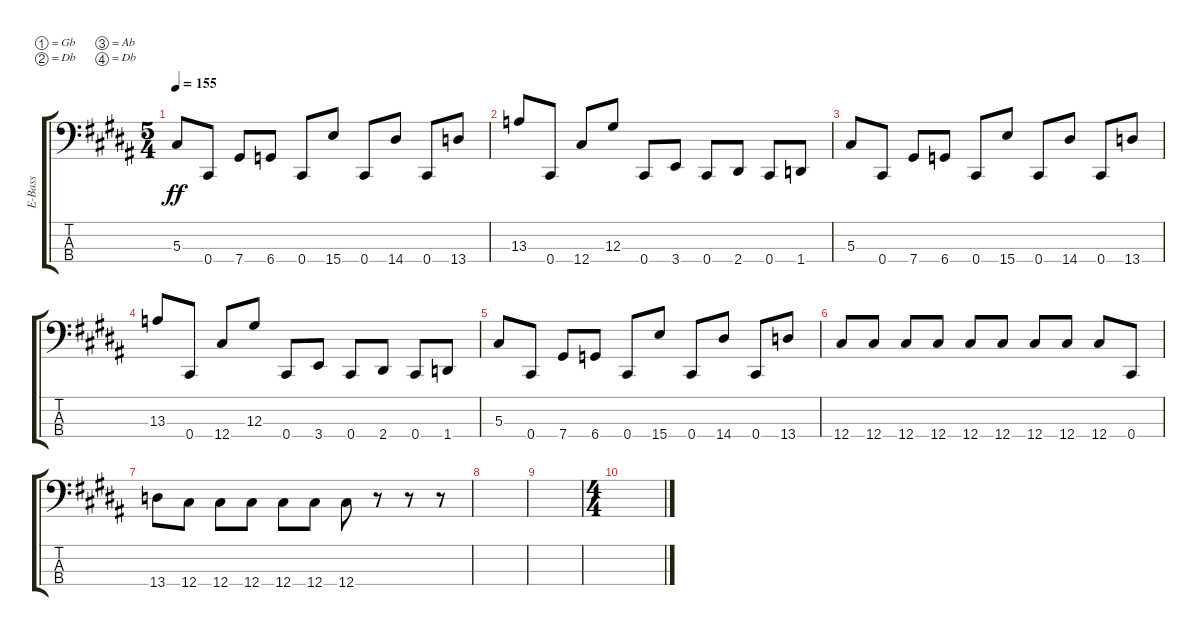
\bracketExtendMode groupsimilarinstruments
\otherSystemsTrackNameOrientation horizontal
\track ("Electric Bass" "E-Bass") {instrument electricbassfinger}
\staff {score tabs}
\tuning (Gb2 Db2 Ab1 Db1)
\ts (5 4)
\tempo 155
\clef f4
\ks b
5.3{acc forcenatural}.8{dy ff beam Up} 0.4{acc forcenatural}.8{beam Up} 7.4{acc forcenatural}.8{beam Up} 6.4{acc b}.8{beam Up} 0.4{acc forcenatural}.8{beam Up} 15.4{acc forcenatural}.8{beam Up} 0.4{acc forcenatural}.8{beam Up} 14.4{acc forcenatural}.8{beam Up} 0.4{acc forcenatural}.8{beam Up} 13.4{acc b}.8{beam Up} |
13.3{acc b}.8{beam Up} 0.4{acc forcenatural}.8{beam Up} 12.4{acc forcenatural}.8{beam Up} 12.3{acc forcenatural}.8{beam Up} 0.4{acc forcenatural}.8{beam Up} 3.4{acc forcenatural}.8{beam Up} 0.4{acc forcenatural}.8{beam Up} 2.4{acc forcenatural}.8{beam Up} 0.4{acc forcenatural}.8{beam Up} 1.4{acc b}.8{beam Up} |
5.3{acc forcenatural}.8{beam Up} 0.4{acc forcenatural}.8{beam Up} 7.4{acc forcenatural}.8{beam Up} 6.4{acc b}.8{beam Up} 0.4{acc forcenatural}.8{beam Up} 15.4{acc forcenatural}.8{beam Up} 0.4{acc forcenatural}.8{beam Up} 14.4{acc forcenatural}.8{beam Up} 0.4{acc forcenatural}.8{beam Up} 13.4{acc b}.8{beam Up} |
13.3{acc b}.8{beam Up} 0.4{acc forcenatural}.8{beam Up} 12.4{acc forcenatural}.8{beam Up} 12.3{acc forcenatural}.8{beam Up} 0.4{acc forcenatural}.8{beam Up} 3.4{acc forcenatural}.8{beam Up} 0.4{acc forcenatural}.8{beam Up} 2.4{acc forcenatural}.8{beam Up} 0.4{acc forcenatural}.8{beam Up} 1.4{acc b}.8{beam Up} |
5.3{acc forcenatural}.8{beam Up} 0.4{acc forcenatural}.8{beam Up} 7.4{acc forcenatural}.8{beam Up} 6.4{acc b}.8{beam Up} 0.4{acc forcenatural}.8{beam Up} 15.4{acc forcenatural}.8{beam Up} 0.4{acc forcenatural}.8{beam Up} 14.4{acc forcenatural}.8{beam Up} 0.4{acc forcenatural}.8{beam Up} 13.4{acc b}.8{beam Up} |
12.4{acc forcenatural}.8{beam Up} 12.4{acc forcenatural}.8{beam Up} 12.4{acc forcenatural}.8{beam Up} 12.4{acc forcenatural}.8{beam Up} 12.4{acc forcenatural}.8{beam Up} 12.4{acc forcenatural}.8{beam Up} 12.4{acc forcenatural}.8{beam Up} 12.4{acc forcenatural}.8{beam Up} 12.4{acc forcenatural}.8{beam Up} 0.4{acc forcenatural}.8{beam Up} |
13.4{acc b}.8{beam Down} 12.4{acc forcenatural}.8{beam Down} 12.4{acc forcenatural}.8{beam Down} 12.4{acc forcenatural}.8{beam Down} 12.4{acc forcenatural}.8{beam Down} 12.4{acc forcenatural}.8{beam Down} 12.4{acc forcenatural}.8{beam Down} r.8{beam Down} r.8{beam Down} r.8{beam Down} |
|
|
\ts (4 4)
